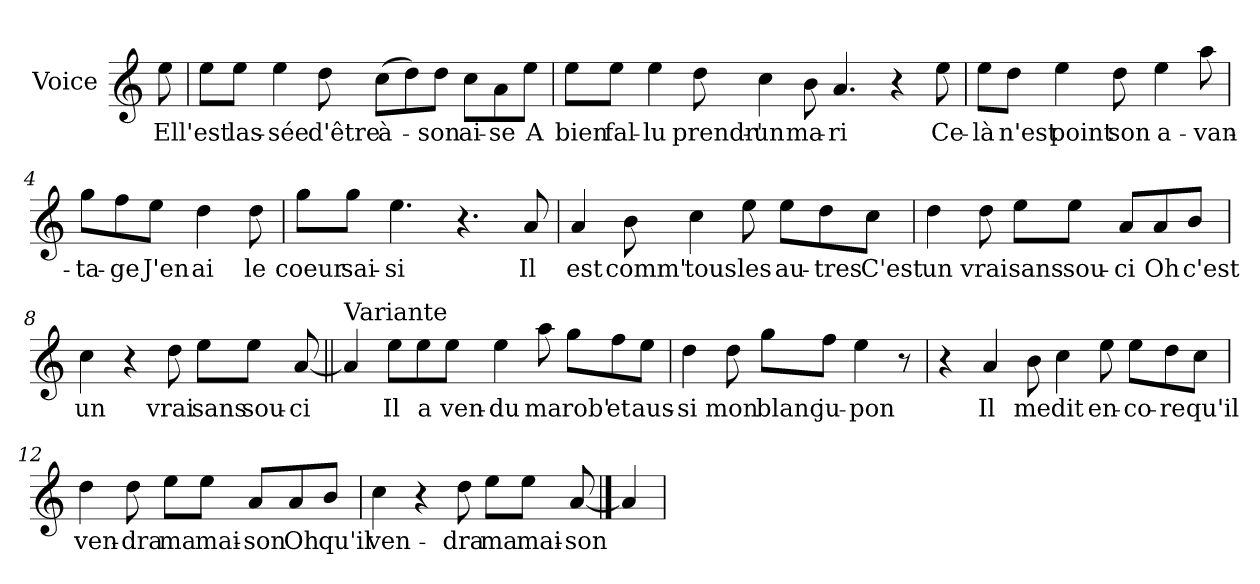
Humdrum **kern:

**kern	**text
*part1	*part1
*staff1	*staff1
*I"Voice	*
*I'V	*
*clefG2	*
*k[]	*
*C:	*
=	=
8ee\	Ell'
=1	=1
8ee\L	est
8ee\J	las-
4ee\	-sée
8dd\	d'être
(>8cc\L	à-
8dd\)	.
8dd\J	-son
8cc\L	ai-
8a\	-se
8ee\J	A
=2	=2
*MM100	*
8ee\L	bien
8ee\J	fal-
4ee\	-lu
8dd\	prendr'-
4cc\	-un
8b\	ma-
4.a/	-ri
4r	.
8ee\	Ce-
!!LO:LB:g=z
=3	=3
*MM110	*
8ee\L	-là
8dd\J	n'est
4ee\	point
8dd\	son
4ee\	a-
8aa\	-van-
=4	=4
8gg\L	-ta-
8ff\	-ge
8ee\J	J'en
4dd\	ai
8dd\	le
=5	=5
8gg\L	coeur
8gg\J	sai-
4.ee\	-si
4.r	.
8a/	Il
!!LO:LB:g=z
=6	=6
4a/	est
8b\	comm'
4cc\	tous
8ee\	les
8ee\L	au-
8dd\	-tres
8cc\J	C'est
=7	=7
4dd\	un
8dd\	vrai
8ee\L	sans
8ee\J	sou-
8a/L	-ci
8a/	Oh
8b/J	c'est
=8	=8
4cc\	un
4r	.
8dd\	vrai
8ee\L	sans
8ee\J	sou-
[8a/	-ci
!!LO:LB:g=z
=9||	=9||
!LO:TX:t=Variante	!
4a/]	.
8ee\L	Il
8ee\	a
8ee\J	ven-
4ee\	-du
8aa\	ma
8gg\L	rob'
8ff\	et
8ee\J	aus-
=10	=10
4dd\	-si
8dd\	mon
8gg\L	blanc
8ff\J	ju-
4ee\	-pon
8r	.
!!LO:LB:g=z
=11	=11
4r	.
4a/	Il
8b\	me
4cc\	dit
8ee\	en-
8ee\L	-co-
8dd\	-re
8cc\J	qu'il
=12	=12
4dd\	ven-
8dd\	-dra
8ee\L	ma
8ee\J	mai-
8a/L	-son
8a/	Oh
8b/J	qu'il
=13	=13
4cc\	ven-
4r	.
8dd\	-dra
8ee\L	ma
8ee\J	mai-
[8a/	-son
==14	==14
4a/]	.
=	=
*-	*-
